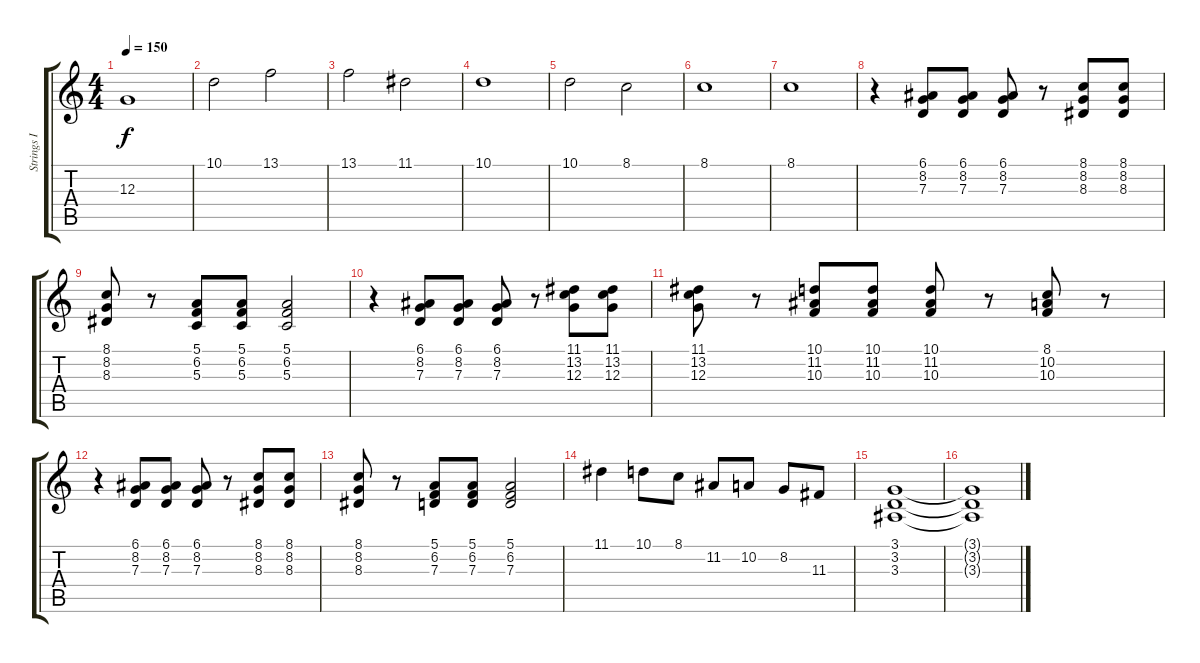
\track ("Strings I" "Strings I") {instrument stringensemble1}
\staff {score tabs}
\tuning (E4 B3 G3 D3 A2 E2) {hide}
\ts (4 4)
\tempo 150
\clef g2
\ks c
12.3{t}.1{dy f} |
10.1.2 13.1.2 |
13.1.2 11.1.2 |
10.1.1 |
10.1.2 8.1.2 |
8.1.1 |
8.1.1 |
r.4 (6.1 8.2 7.3).8 (6.1 8.2 7.3).8 (6.1 8.2 7.3).8 r.8 (8.1 8.2 8.3).8 (8.1 8.2 8.3).8 |
(8.1 8.2 8.3).8 r.8 (5.1 6.2 5.3).8 (5.1 6.2 5.3).8 (5.1 6.2 5.3).2 |
r.4 (6.1 8.2 7.3).8 (6.1 8.2 7.3).8 (6.1 8.2 7.3).8 r.8 (11.1 13.2 12.3).8 (11.1 13.2 12.3).8 |
(11.1 13.2 12.3).8 r.8 (10.1 11.2 10.3).8 (10.1 11.2 10.3).8 (10.1 11.2 10.3).8 r.8 (8.1 10.2 10.3).8 r.8 |
r.4 (6.1 8.2 7.3).8 (6.1 8.2 7.3).8 (6.1 8.2 7.3).8 r.8 (8.1 8.2 8.3).8 (8.1 8.2 8.3).8 |
(8.1 8.2 8.3).8 r.8 (5.1 6.2 7.3).8 (5.1 6.2 7.3).8 (5.1 6.2 7.3).2 |
11.1.4 10.1.8 8.1.8 11.2.8 10.2.8 8.2.8 11.3.8 |
(3.1 3.2 3.3).1{volume 11} |
(3.1{t} 3.2{t} 3.3{t}).1
